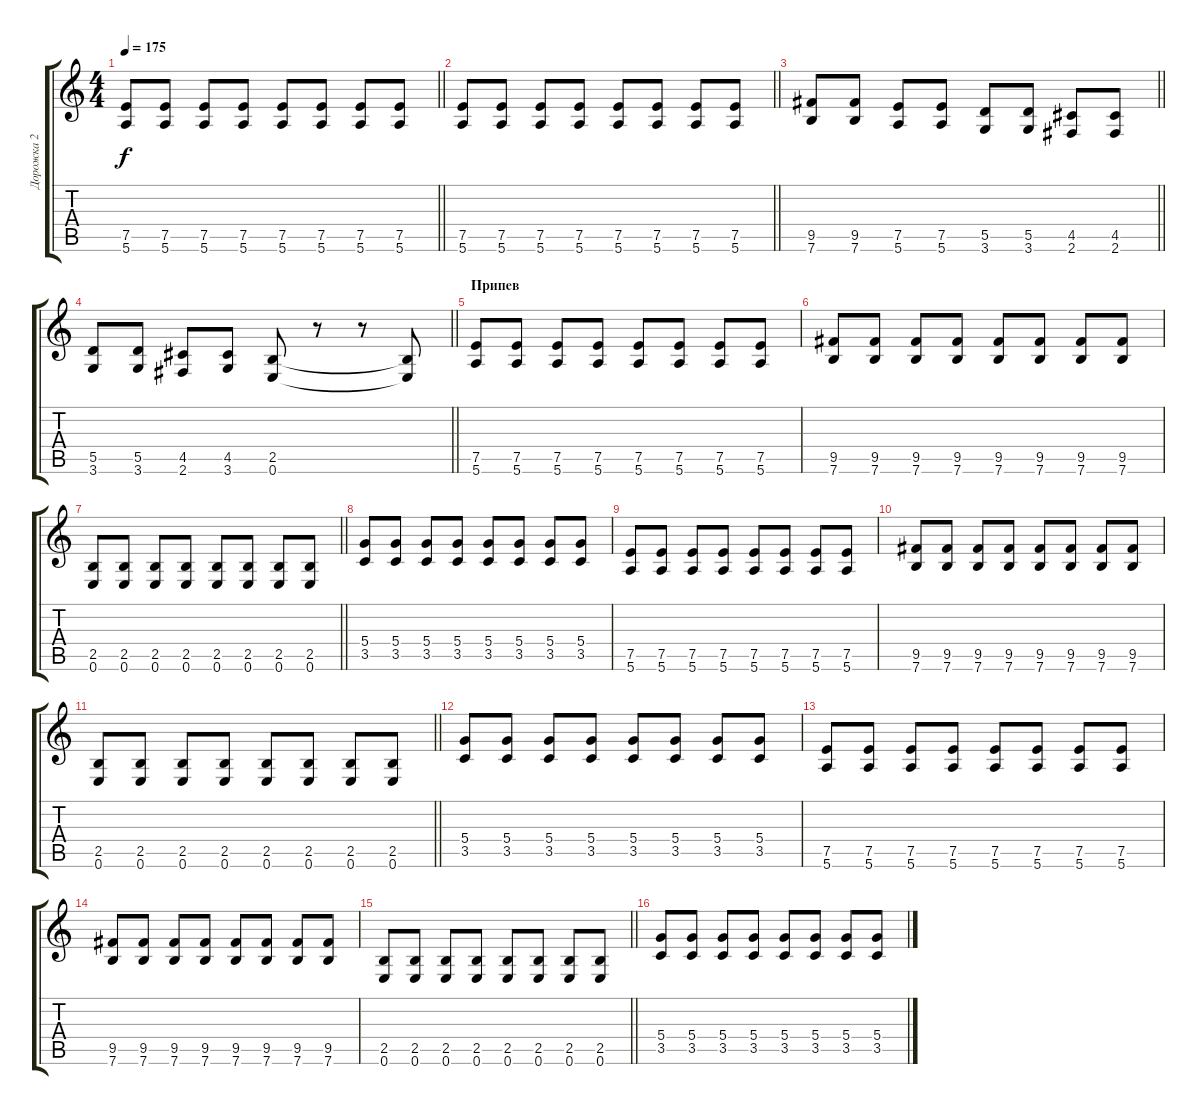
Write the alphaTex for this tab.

\track ("Дорожка 2" "Дорожка 2") {instrument distortionguitar}
\staff {score tabs}
\tuning (E4 B3 G3 D3 A2 E2) {hide}
\ts (4 4)
\tempo 175
\clef g2
\barLineRight lightlight
\ks c
(7.5 5.6).8{dy f} (7.5 5.6).8 (7.5 5.6).8 (7.5 5.6).8 (7.5 5.6).8 (7.5 5.6).8 (7.5 5.6).8 (7.5 5.6).8 |
\barLineRight lightlight
(7.5 5.6).8 (7.5 5.6).8 (7.5 5.6).8 (7.5 5.6).8 (7.5 5.6).8 (7.5 5.6).8 (7.5 5.6).8 (7.5 5.6).8 |
\barLineRight lightlight
(9.5 7.6).8 (9.5 7.6).8 (7.5 5.6).8 (7.5 5.6).8 (5.5 3.6).8 (5.5 3.6).8 (4.5 2.6).8 (4.5 2.6).8 |
\barLineRight lightlight
(5.5 3.6).8 (5.5 3.6).8 (4.5 2.6).8 (4.5 3.6).8 (2.5 0.6).8 r.8 r.8 (2.5{t} 0.6{t}).8 |
\section ("" "Припев")
(7.5 5.6).8 (7.5 5.6).8 (7.5 5.6).8 (7.5 5.6).8 (7.5 5.6).8 (7.5 5.6).8 (7.5 5.6).8 (7.5 5.6).8 |
(9.5 7.6).8 (9.5 7.6).8 (9.5 7.6).8 (9.5 7.6).8 (9.5 7.6).8 (9.5 7.6).8 (9.5 7.6).8 (9.5 7.6).8 |
\barLineRight lightlight
(2.5 0.6).8 (2.5 0.6).8 (2.5 0.6).8 (2.5 0.6).8 (2.5 0.6).8 (2.5 0.6).8 (2.5 0.6).8 (2.5 0.6).8 |
(5.4 3.5).8 (5.4 3.5).8 (5.4 3.5).8 (5.4 3.5).8 (5.4 3.5).8 (5.4 3.5).8 (5.4 3.5).8 (5.4 3.5).8 |
(7.5 5.6).8 (7.5 5.6).8 (7.5 5.6).8 (7.5 5.6).8 (7.5 5.6).8 (7.5 5.6).8 (7.5 5.6).8 (7.5 5.6).8 |
(9.5 7.6).8 (9.5 7.6).8 (9.5 7.6).8 (9.5 7.6).8 (9.5 7.6).8 (9.5 7.6).8 (9.5 7.6).8 (9.5 7.6).8 |
\barLineRight lightlight
(2.5 0.6).8 (2.5 0.6).8 (2.5 0.6).8 (2.5 0.6).8 (2.5 0.6).8 (2.5 0.6).8 (2.5 0.6).8 (2.5 0.6).8 |
(5.4 3.5).8 (5.4 3.5).8 (5.4 3.5).8 (5.4 3.5).8 (5.4 3.5).8 (5.4 3.5).8 (5.4 3.5).8 (5.4 3.5).8 |
(7.5 5.6).8 (7.5 5.6).8 (7.5 5.6).8 (7.5 5.6).8 (7.5 5.6).8 (7.5 5.6).8 (7.5 5.6).8 (7.5 5.6).8 |
(9.5 7.6).8 (9.5 7.6).8 (9.5 7.6).8 (9.5 7.6).8 (9.5 7.6).8 (9.5 7.6).8 (9.5 7.6).8 (9.5 7.6).8 |
\barLineRight lightlight
(2.5 0.6).8 (2.5 0.6).8 (2.5 0.6).8 (2.5 0.6).8 (2.5 0.6).8 (2.5 0.6).8 (2.5 0.6).8 (2.5 0.6).8 |
(5.4 3.5).8 (5.4 3.5).8 (5.4 3.5).8 (5.4 3.5).8 (5.4 3.5).8 (5.4 3.5).8 (5.4 3.5).8 (5.4 3.5).8
